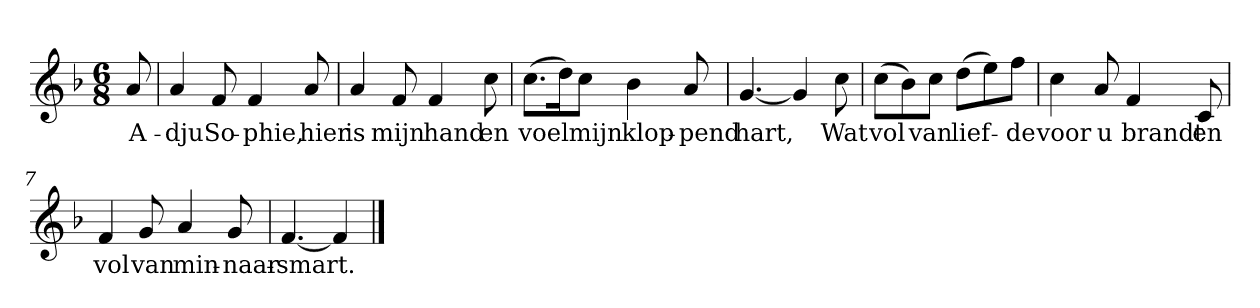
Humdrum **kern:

**kern	**text
*part1	*part1
*staff1	*staff1
*clefG2	*
*k[b-]	*
*F:	*
*M6/8	*
*MM120	*
=	=
8a	A-
=1	=1
4a	-dju
8f	So-
4f	-phie,
8a	hier
=2	=2
4a	is
8f	mijn
4f	hand
8cc	en
=3	=3
(8.cc\L	voel
16dd\K)	.
8cc\J	mijn
4b-	klop-
8a	-pend
=4	=4
[4.g	hart,
4g]	.
8cc	Wat
=5	=5
(8cc\L	vol
8b-\)	.
8cc\J	van
(8dd\L	lief-
8ee\)	.
8ff\J	-de
=6	=6
4cc	voor
8a	u
4f	brandt
8c	en
=7	=7
4f	vol
8g	van
4a	min-
8g	-naar-
=8	=8
[4.f	-smart.
4f]	.
==	==
*-	*-
